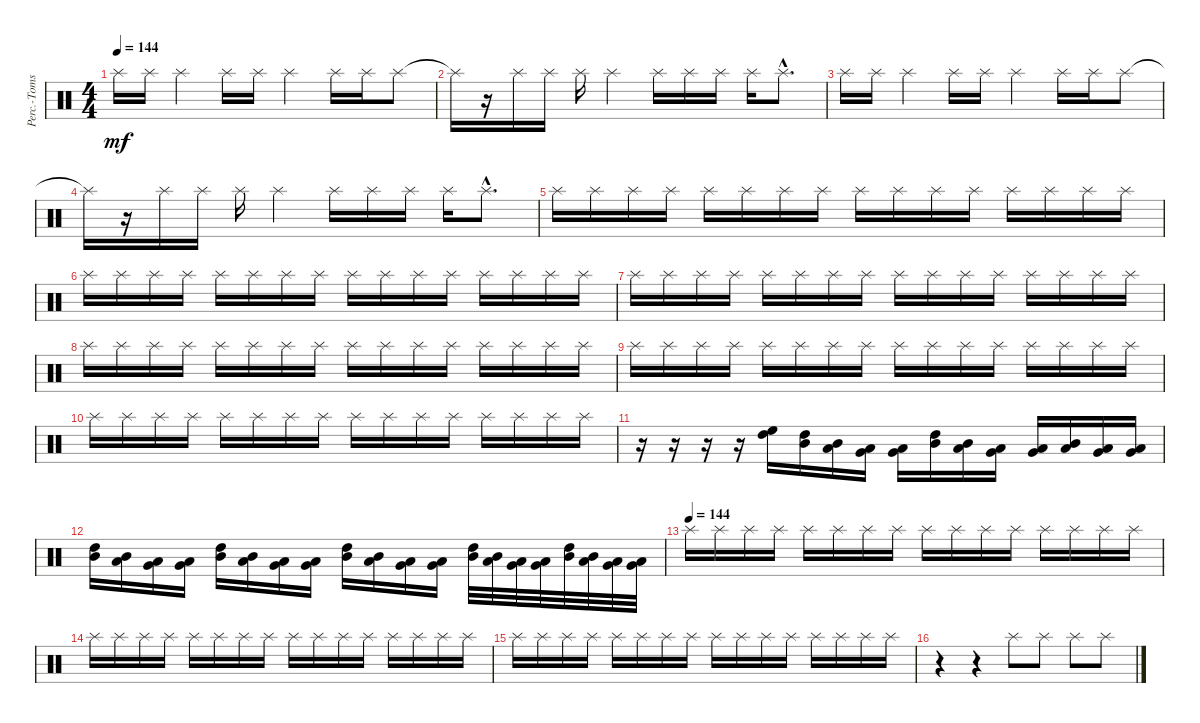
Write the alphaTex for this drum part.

\track ("Perc.-Toms/Cym.2" "Perc.-Toms") {instrument percussion}
\staff {score}
\articulation defaults
\ts (4 4)
\tempo 144
\clef neutral
\ks c "Splash (hit)".16{dy mf} "Splash (hit)".16 "Splash (hit)".4 "Splash (hit)".16 "Splash (hit)".16 "Splash (hit)".4 "Splash (hit)".16 "Splash (hit)".16 "Splash (hit)".8
|
"Splash (hit)"{t}.16 r.16 "Splash (hit)".16 "Splash (hit)".16 "Splash (hit)".16 "Splash (hit)".4 "Splash (hit)".16 "Splash (hit)".16 "Splash (hit)".16 "Splash (hit)".16 "Splash (hit)"{hac}.8{d} |
"Splash (hit)".16 "Splash (hit)".16 "Splash (hit)".4 "Splash (hit)".16 "Splash (hit)".16 "Splash (hit)".4 "Splash (hit)".16 "Splash (hit)".16 "Splash (hit)".8 |
"Splash (hit)"{t}.16 r.16 "Splash (hit)".16 "Splash (hit)".16 "Splash (hit)".16 "Splash (hit)".4 "Splash (hit)".16 "Splash (hit)".16 "Splash (hit)".16 "Splash (hit)".16 "Splash (hit)"{hac}.8{d} |
"Splash (hit)".16 "Splash (hit)".16 "Splash (hit)".16 "Splash (hit)".16 "Splash (hit)".16 "Splash (hit)".16 "Splash (hit)".16 "Splash (hit)".16 "Splash (hit)".16 "Splash (hit)".16 "Splash (hit)".16 "Splash (hit)".16 "Splash (hit)".16 "Splash (hit)".16 "Splash (hit)".16 "Splash (hit)".16 |
"Splash (hit)".16 "Splash (hit)".16 "Splash (hit)".16 "Splash (hit)".16 "Splash (hit)".16 "Splash (hit)".16 "Splash (hit)".16 "Splash (hit)".16 "Splash (hit)".16 "Splash (hit)".16 "Splash (hit)".16 "Splash (hit)".16 "Splash (hit)".16 "Splash (hit)".16 "Splash (hit)".16 "Splash (hit)".16 |
"Splash (hit)".16 "Splash (hit)".16 "Splash (hit)".16 "Splash (hit)".16 "Splash (hit)".16 "Splash (hit)".16 "Splash (hit)".16 "Splash (hit)".16 "Splash (hit)".16 "Splash (hit)".16 "Splash (hit)".16 "Splash (hit)".16 "Splash (hit)".16 "Splash (hit)".16 "Splash (hit)".16 "Splash (hit)".16 |
"Splash (hit)".16 "Splash (hit)".16 "Splash (hit)".16 "Splash (hit)".16 "Splash (hit)".16 "Splash (hit)".16 "Splash (hit)".16 "Splash (hit)".16 "Splash (hit)".16 "Splash (hit)".16 "Splash (hit)".16 "Splash (hit)".16 "Splash (hit)".16 "Splash (hit)".16 "Splash (hit)".16 "Splash (hit)".16 |
"Splash (hit)".16 "Splash (hit)".16 "Splash (hit)".16 "Splash (hit)".16 "Splash (hit)".16 "Splash (hit)".16 "Splash (hit)".16 "Splash (hit)".16 "Splash (hit)".16 "Splash (hit)".16 "Splash (hit)".16 "Splash (hit)".16 "Splash (hit)".16 "Splash (hit)".16 "Splash (hit)".16 "Splash (hit)".16 |
"Splash (hit)".16 "Splash (hit)".16 "Splash (hit)".16 "Splash (hit)".16 "Splash (hit)".16 "Splash (hit)".16 "Splash (hit)".16 "Splash (hit)".16 "Splash (hit)".16 "Splash (hit)".16 "Splash (hit)".16 "Splash (hit)".16 "Splash (hit)".16 "Splash (hit)".16 "Splash (hit)".16 "Splash (hit)".16 |
r.16 r.16 r.16 r.16 ("High Floor Tom (hit)" "High Tom (hit)").16 ("High Tom (hit)" "Mid Tom (hit)").16 ("Mid Tom (hit)" "Low Tom (hit)").16 ("Low Tom (hit)" "Very Low Tom (hit)").16 ("Very Low Tom (hit)" "Low Floor Tom (hit)").16 ("High Tom (hit)" "Mid Tom (hit)").16 ("Mid Tom (hit)" "Low Tom (hit)").16 ("Low Tom (hit)" "Very Low Tom (hit)").16 ("Very Low Tom (hit)" "Low Floor Tom (hit)").16 ("Mid Tom (hit)" "Low Tom (hit)").16 ("Low Tom (hit)" "Very Low Tom (hit)").16 ("Very Low Tom (hit)" "Low Floor Tom (hit)").16 |
("High Tom (hit)" "Mid Tom (hit)").16 ("Mid Tom (hit)" "Low Tom (hit)").16 ("Low Tom (hit)" "Very Low Tom (hit)").16 ("Very Low Tom (hit)" "Low Floor Tom (hit)").16 ("High Tom (hit)" "Mid Tom (hit)").16 ("Mid Tom (hit)" "Low Tom (hit)").16 ("Low Tom (hit)" "Very Low Tom (hit)").16 ("Very Low Tom (hit)" "Low Floor Tom (hit)").16 ("High Tom (hit)" "Mid Tom (hit)").16 ("Mid Tom (hit)" "Low Tom (hit)").16 ("Low Tom (hit)" "Very Low Tom (hit)").16 ("Very Low Tom (hit)" "Low Floor Tom (hit)").16 ("High Tom (hit)" "Mid Tom (hit)").32 ("Mid Tom (hit)" "Low Tom (hit)").32 ("Low Tom (hit)" "Very Low Tom (hit)").32 ("Very Low Tom (hit)" "Low Floor Tom (hit)").32 ("High Tom (hit)" "Mid Tom (hit)").32 ("Mid Tom (hit)" "Low Tom (hit)").32 ("Low Tom (hit)" "Very Low Tom (hit)").32 ("Very Low Tom (hit)" "Low Floor Tom (hit)").32 |
\tempo (144)
"Splash (hit)".16 "Splash (hit)".16 "Splash (hit)".16 "Splash (hit)".16 "Splash (hit)".16 "Splash (hit)".16 "Splash (hit)".16 "Splash (hit)".16 "Splash (hit)".16 "Splash (hit)".16 "Splash (hit)".16 "Splash (hit)".16 "Splash (hit)".16 "Splash (hit)".16 "Splash (hit)".16 "Splash (hit)".16 |
"Splash (hit)".16 "Splash (hit)".16 "Splash (hit)".16 "Splash (hit)".16 "Splash (hit)".16 "Splash (hit)".16 "Splash (hit)".16 "Splash (hit)".16 "Splash (hit)".16 "Splash (hit)".16 "Splash (hit)".16 "Splash (hit)".16 "Splash (hit)".16 "Splash (hit)".16 "Splash (hit)".16 "Splash (hit)".16 |
"Splash (hit)".16 "Splash (hit)".16 "Splash (hit)".16 "Splash (hit)".16 "Splash (hit)".16 "Splash (hit)".16 "Splash (hit)".16 "Splash (hit)".16 "Splash (hit)".16 "Splash (hit)".16 "Splash (hit)".16 "Splash (hit)".16 "Splash (hit)".16 "Splash (hit)".16 "Splash (hit)".16 "Splash (hit)".16 |
r.4 r.4 "Splash (hit)".8 "Splash (hit)".8 "Splash (hit)".8 "Splash (hit)".8
